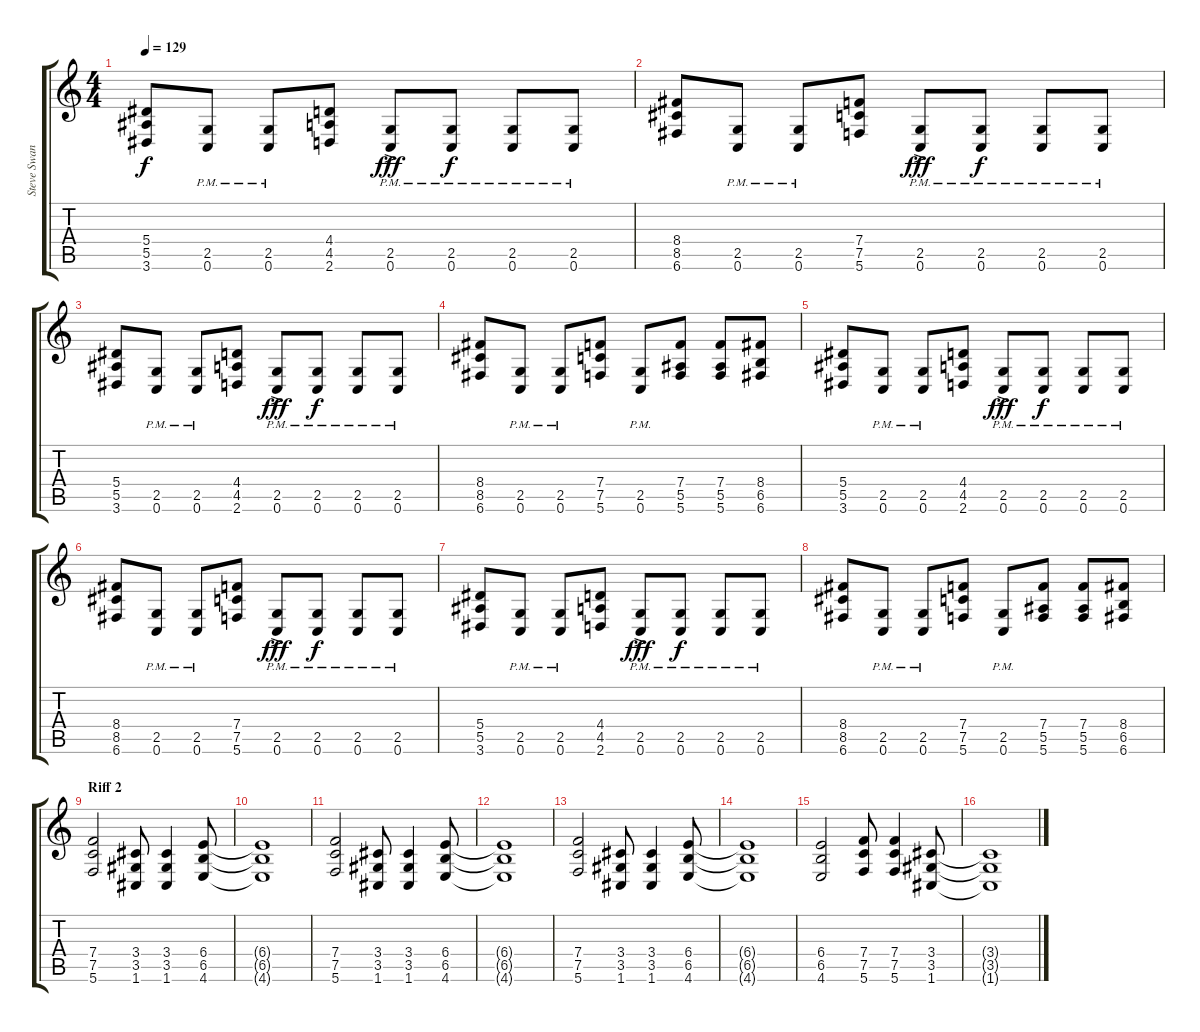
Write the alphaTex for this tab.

\track ("Steve Swanson (Guitar)" "Steve Swan") {instrument distortionguitar}
\staff {score tabs}
\tuning (C4 G3 Eb3 Bb2 F2 C2) {hide}
\ts (4 4)
\tempo 129
\clef g2
\ks c
(5.4 5.5 3.6).8{dy f} (2.5{pm} 0.6{pm}).8 (2.5{pm} 0.6{pm}).8 (4.4 4.5 2.6).8 (2.5{pm} 0.6{ac pm}).8{dy fff} (2.5{pm} 0.6{pm}).8{dy f} (2.5{pm} 0.6{pm}).8 (2.5{pm} 0.6{pm}).8 |
(8.4 8.5 6.6).8 (2.5{pm} 0.6{pm}).8 (2.5{pm} 0.6{pm}).8 (7.4 7.5 5.6).8 (2.5{pm} 0.6{ac pm}).8{dy fff} (2.5{pm} 0.6{pm}).8{dy f} (2.5{pm} 0.6{pm}).8 (2.5{pm} 0.6{pm}).8 |
(5.4 5.5 3.6).8 (2.5{pm} 0.6{pm}).8 (2.5{pm} 0.6{pm}).8 (4.4 4.5 2.6).8 (2.5{pm} 0.6{ac pm}).8{dy fff} (2.5{pm} 0.6{pm}).8{dy f} (2.5{pm} 0.6{pm}).8 (2.5{pm} 0.6{pm}).8 |
(8.4 8.5 6.6).8 (2.5{pm} 0.6{pm}).8 (2.5{pm} 0.6{pm}).8 (7.4 7.5 5.6).8 (2.5{pm} 0.6{pm}).8 (7.4 5.5 5.6).8 (7.4 5.5 5.6).8 (8.4 6.5 6.6).8 |
(5.4 5.5 3.6).8 (2.5{pm} 0.6{pm}).8 (2.5{pm} 0.6{pm}).8 (4.4 4.5 2.6).8 (2.5{pm} 0.6{ac pm}).8{dy fff} (2.5{pm} 0.6{pm}).8{dy f} (2.5{pm} 0.6{pm}).8 (2.5{pm} 0.6{pm}).8 |
(8.4 8.5 6.6).8 (2.5{pm} 0.6{pm}).8 (2.5{pm} 0.6{pm}).8 (7.4 7.5 5.6).8 (2.5{pm} 0.6{ac pm}).8{dy fff} (2.5{pm} 0.6{pm}).8{dy f} (2.5{pm} 0.6{pm}).8 (2.5{pm} 0.6{pm}).8 |
(5.4 5.5 3.6).8 (2.5{pm} 0.6{pm}).8 (2.5{pm} 0.6{pm}).8 (4.4 4.5 2.6).8 (2.5{pm} 0.6{ac pm}).8{dy fff} (2.5{pm} 0.6{pm}).8{dy f} (2.5{pm} 0.6{pm}).8 (2.5{pm} 0.6{pm}).8 |
(8.4 8.5 6.6).8 (2.5{pm} 0.6{pm}).8 (2.5{pm} 0.6{pm}).8 (7.4 7.5 5.6).8 (2.5{pm} 0.6{pm}).8 (7.4 5.5 5.6).8 (7.4 5.5 5.6).8 (8.4 6.5 6.6).8 |
\section ("" "Riff 2")
(7.4 7.5 5.6).2 (3.4 3.5 1.6).8 (3.4 3.5 1.6).4 (6.4 6.5 4.6).8 |
(6.4{t} 6.5{t} 4.6{t}).1 |
(7.4 7.5 5.6).2 (3.4 3.5 1.6).8 (3.4 3.5 1.6).4 (6.4 6.5 4.6).8 |
(6.4{t} 6.5{t} 4.6{t}).1 |
(7.4 7.5 5.6).2 (3.4 3.5 1.6).8 (3.4 3.5 1.6).4 (6.4 6.5 4.6).8 |
(6.4{t} 6.5{t} 4.6{t}).1 |
(6.4 6.5 4.6).2 (7.4 7.5 5.6).8 (7.4 7.5 5.6).4 (3.4 3.5 1.6).8 |
(3.4{t} 3.5{t} 1.6{t}).1
